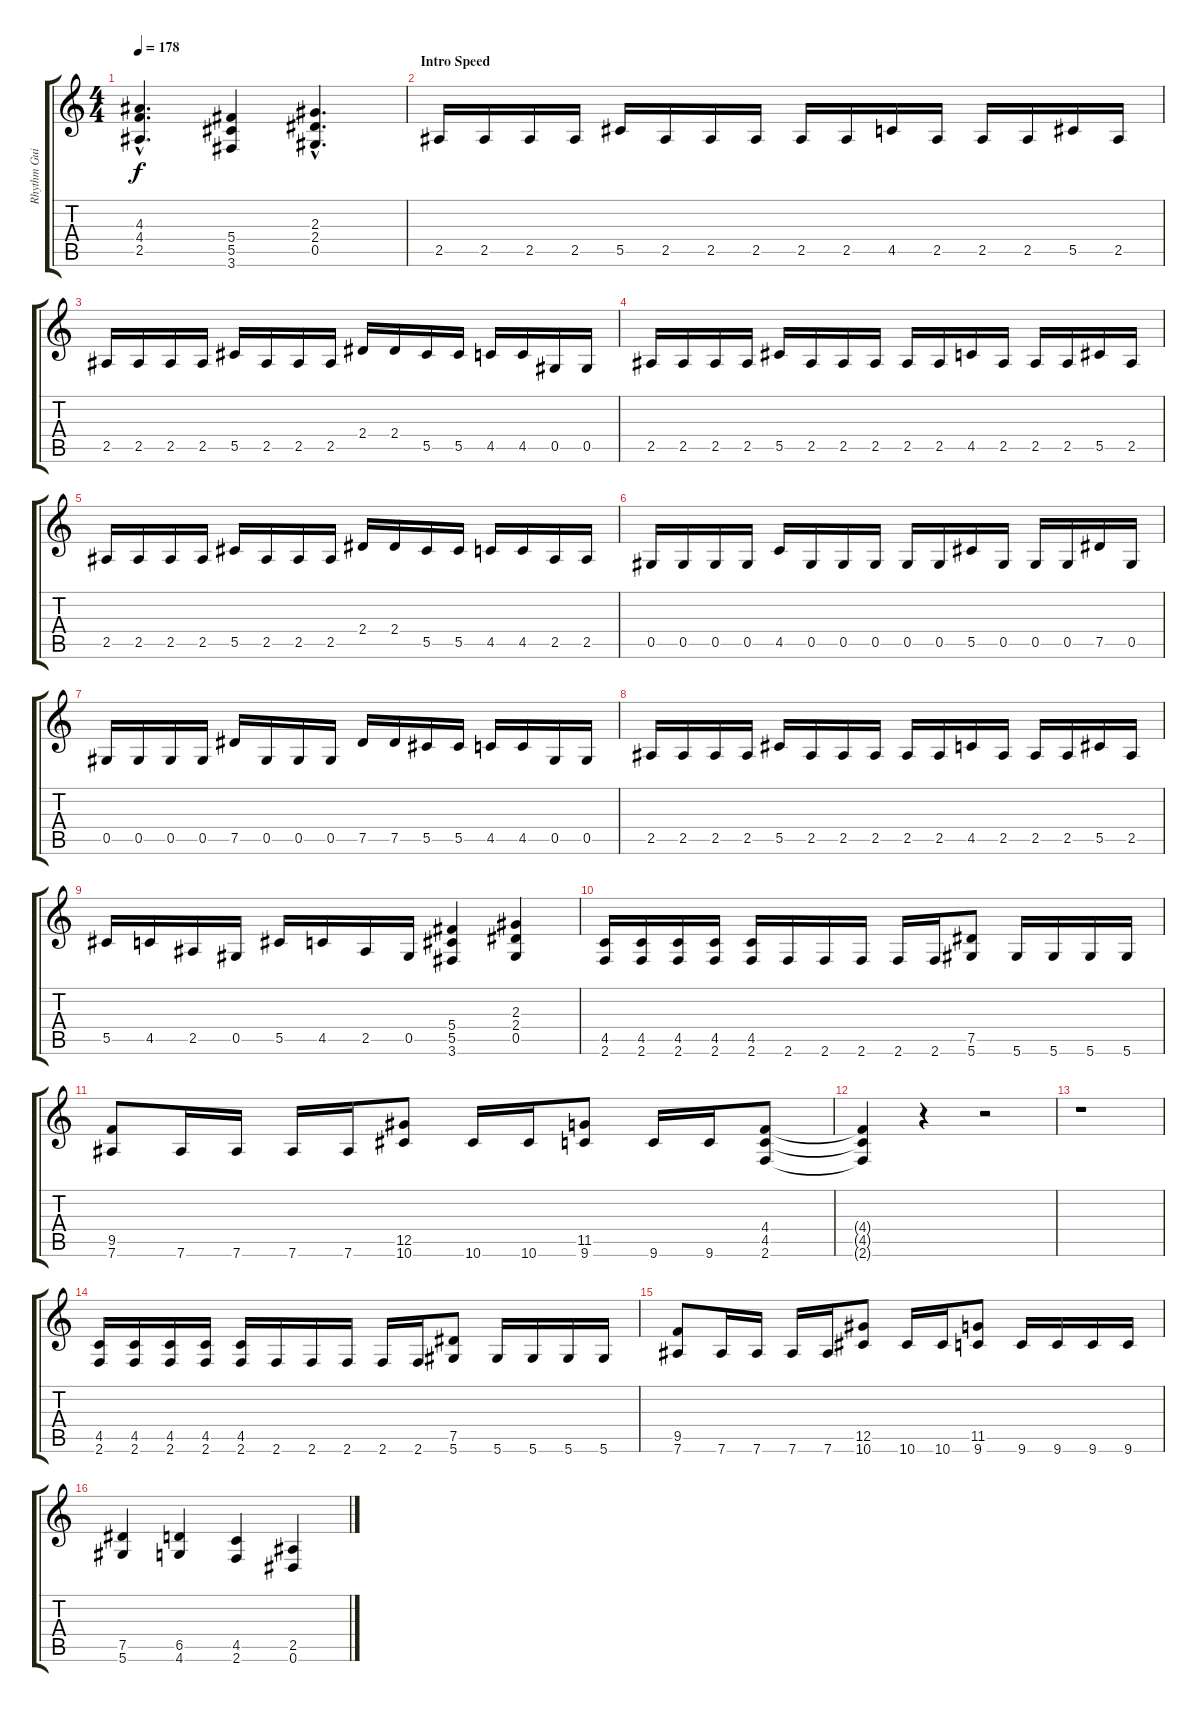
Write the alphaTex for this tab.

\track ("Rhythm Guitar 1 - Kai Hansen" "Rhythm Gui") {instrument distortionguitar}
\staff {score tabs}
\tuning (Eb4 Bb3 Gb3 Db3 Ab2 Eb2) {hide}
\ts (4 4)
\tempo 178
\clef g2
\ks c
(4.3{hac t} 4.4{hac t} 2.5{hac t}).4{d dy f} (5.4 5.5 3.6).4 (2.3{hac} 2.4{hac} 0.5{hac}).4{d} |
\section ("" "Intro Speed")
2.5.16 2.5.16 2.5.16 2.5.16 5.5.16 2.5.16 2.5.16 2.5.16 2.5.16 2.5.16 4.5.16 2.5.16 2.5.16 2.5.16 5.5.16 2.5.16 |
2.5.16 2.5.16 2.5.16 2.5.16 5.5.16 2.5.16 2.5.16 2.5.16 2.4.16 2.4.16 5.5.16 5.5.16 4.5.16 4.5.16 0.5.16 0.5.16 |
2.5.16 2.5.16 2.5.16 2.5.16 5.5.16 2.5.16 2.5.16 2.5.16 2.5.16 2.5.16 4.5.16 2.5.16 2.5.16 2.5.16 5.5.16 2.5.16 |
2.5.16 2.5.16 2.5.16 2.5.16 5.5.16 2.5.16 2.5.16 2.5.16 2.4.16 2.4.16 5.5.16 5.5.16 4.5.16 4.5.16 2.5.16 2.5.16 |
0.5.16 0.5.16 0.5.16 0.5.16 4.5.16 0.5.16 0.5.16 0.5.16 0.5.16 0.5.16 5.5.16 0.5.16 0.5.16 0.5.16 7.5.16 0.5.16 |
0.5.16 0.5.16 0.5.16 0.5.16 7.5.16 0.5.16 0.5.16 0.5.16 7.5.16 7.5.16 5.5.16 5.5.16 4.5.16 4.5.16 0.5.16 0.5.16 |
2.5.16 2.5.16 2.5.16 2.5.16 5.5.16 2.5.16 2.5.16 2.5.16 2.5.16 2.5.16 4.5.16 2.5.16 2.5.16 2.5.16 5.5.16 2.5.16 |
5.5.16 4.5.16 2.5.16 0.5.16 5.5.16 4.5.16 2.5.16 0.5.16 (5.4 5.5 3.6).4 (2.3 2.4 0.5).4 |
(4.5 2.6).16 (4.5 2.6).16 (4.5 2.6).16 (4.5 2.6).16 (4.5 2.6).16 2.6.16 2.6.16 2.6.16 2.6.16 2.6.16 (7.5 5.6).8 5.6.16 5.6.16 5.6.16 5.6.16 |
(9.5 7.6).8 7.6.16 7.6.16 7.6.16 7.6.16 (12.5 10.6).8 10.6.16 10.6.16 (11.5 9.6).8 9.6.16 9.6.16 (4.4 4.5 2.6).8 |
(4.4{t} 4.5{t} 2.6{t}).4 r.4 r.2 |
r.1 |
(4.5 2.6).16 (4.5 2.6).16 (4.5 2.6).16 (4.5 2.6).16 (4.5 2.6).16 2.6.16 2.6.16 2.6.16 2.6.16 2.6.16 (7.5 5.6).8 5.6.16 5.6.16 5.6.16 5.6.16 |
(9.5 7.6).8 7.6.16 7.6.16 7.6.16 7.6.16 (12.5 10.6).8 10.6.16 10.6.16 (11.5 9.6).8 9.6.16 9.6.16 9.6.16 9.6.16 |
(7.5 5.6).4 (6.5 4.6).4 (4.5 2.6).4 (2.5 0.6).4
